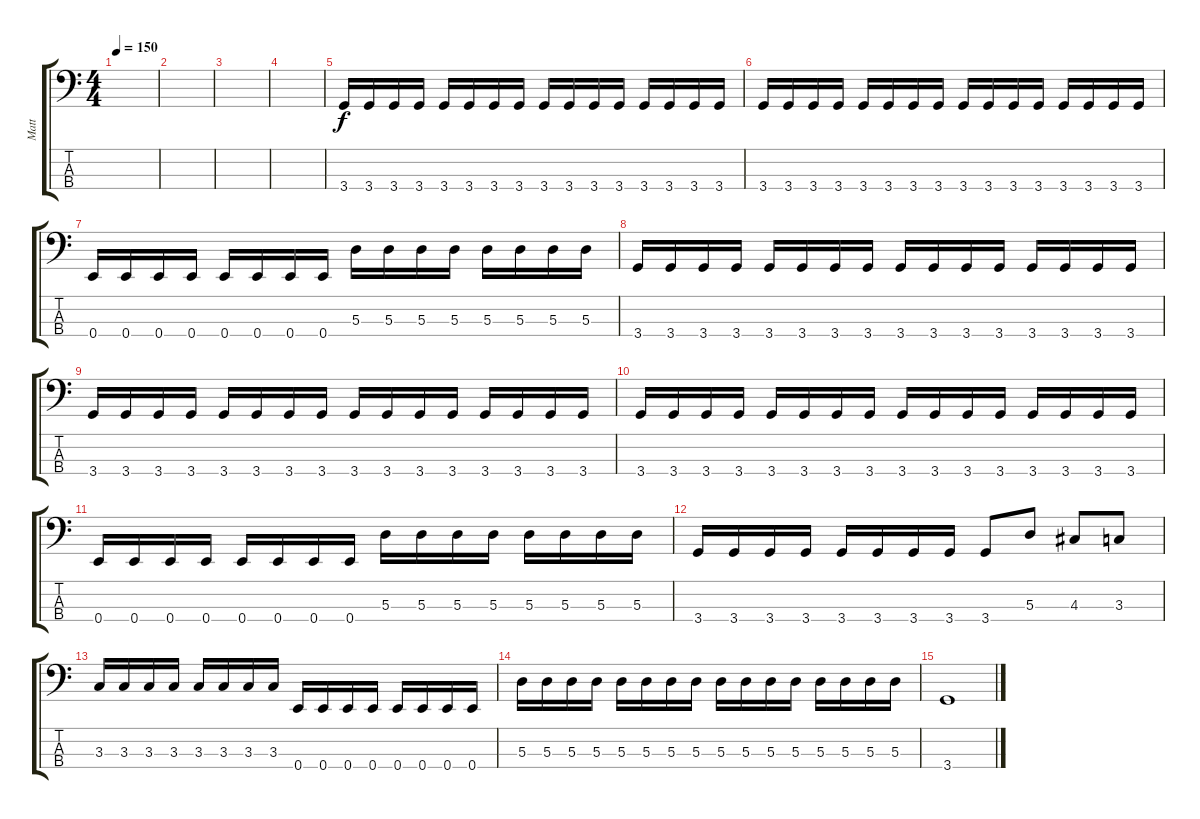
\track ("Matt" "Matt") {instrument electricbasspick}
\staff {score tabs}
\tuning (G2 D2 A1 E1) {hide}
\ts (4 4)
\tempo 150
\clef f4
\ks c
|
|
|
|
3.4.16 3.4.16 3.4.16 3.4.16 3.4.16 3.4.16 3.4.16 3.4.16 3.4.16 3.4.16 3.4.16 3.4.16 3.4.16 3.4.16 3.4.16 3.4.16 |
3.4.16 3.4.16 3.4.16 3.4.16 3.4.16 3.4.16 3.4.16 3.4.16 3.4.16 3.4.16 3.4.16 3.4.16 3.4.16 3.4.16 3.4.16 3.4.16 |
0.4.16 0.4.16 0.4.16 0.4.16 0.4.16 0.4.16 0.4.16 0.4.16 5.3.16 5.3.16 5.3.16 5.3.16 5.3.16 5.3.16 5.3.16 5.3.16 |
3.4.16 3.4.16 3.4.16 3.4.16 3.4.16 3.4.16 3.4.16 3.4.16 3.4.16 3.4.16 3.4.16 3.4.16 3.4.16 3.4.16 3.4.16 3.4.16 |
3.4.16 3.4.16 3.4.16 3.4.16 3.4.16 3.4.16 3.4.16 3.4.16 3.4.16 3.4.16 3.4.16 3.4.16 3.4.16 3.4.16 3.4.16 3.4.16 |
3.4.16 3.4.16 3.4.16 3.4.16 3.4.16 3.4.16 3.4.16 3.4.16 3.4.16 3.4.16 3.4.16 3.4.16 3.4.16 3.4.16 3.4.16 3.4.16 |
0.4.16 0.4.16 0.4.16 0.4.16 0.4.16 0.4.16 0.4.16 0.4.16 5.3.16 5.3.16 5.3.16 5.3.16 5.3.16 5.3.16 5.3.16 5.3.16 |
3.4.16 3.4.16 3.4.16 3.4.16 3.4.16 3.4.16 3.4.16 3.4.16 3.4.8 5.3.8 4.3.8 3.3.8 |
3.3.16 3.3.16 3.3.16 3.3.16 3.3.16 3.3.16 3.3.16 3.3.16 0.4.16 0.4.16 0.4.16 0.4.16 0.4.16 0.4.16 0.4.16 0.4.16 |
5.3.16 5.3.16 5.3.16 5.3.16 5.3.16 5.3.16 5.3.16 5.3.16 5.3.16 5.3.16 5.3.16 5.3.16 5.3.16 5.3.16 5.3.16 5.3.16 |
3.4.1
